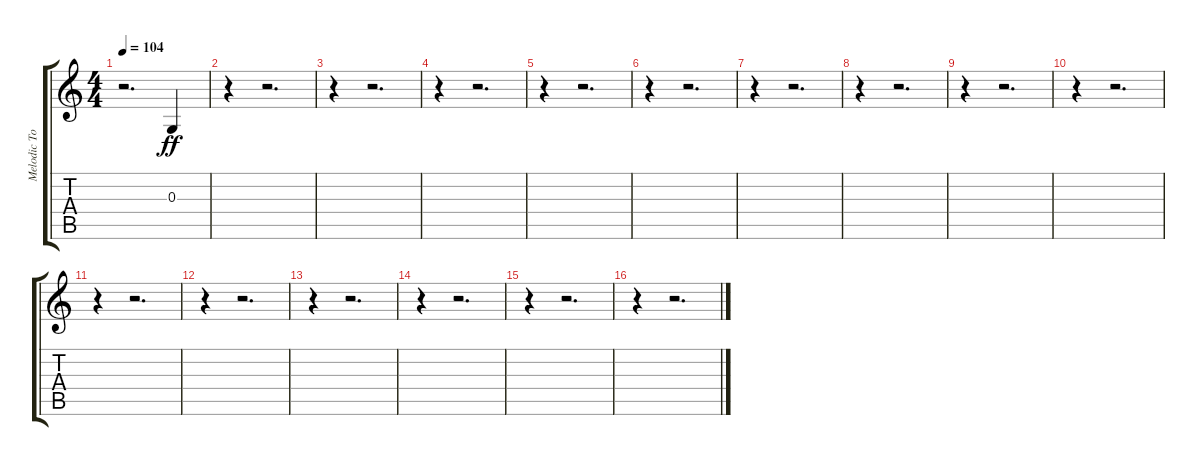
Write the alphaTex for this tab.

\track ("Melodic Tom" "Melodic To") {instrument melodictom}
\staff {score tabs}
\tuning (E4 B3 G3 D3 A2 E2) {hide}
\ts (4 4)
\tempo 104
\clef g2
\ks c
r.2{d dy ff} 0.3.4 |
r.4 r.2{d} |
r.4 r.2{d} |
r.4 r.2{d} |
r.4 r.2{d} |
r.4 r.2{d} |
r.4 r.2{d} |
r.4 r.2{d} |
r.4 r.2{d} |
r.4 r.2{d} |
r.4 r.2{d} |
r.4 r.2{d} |
r.4 r.2{d} |
r.4 r.2{d} |
r.4 r.2{d} |
r.4 r.2{d}
